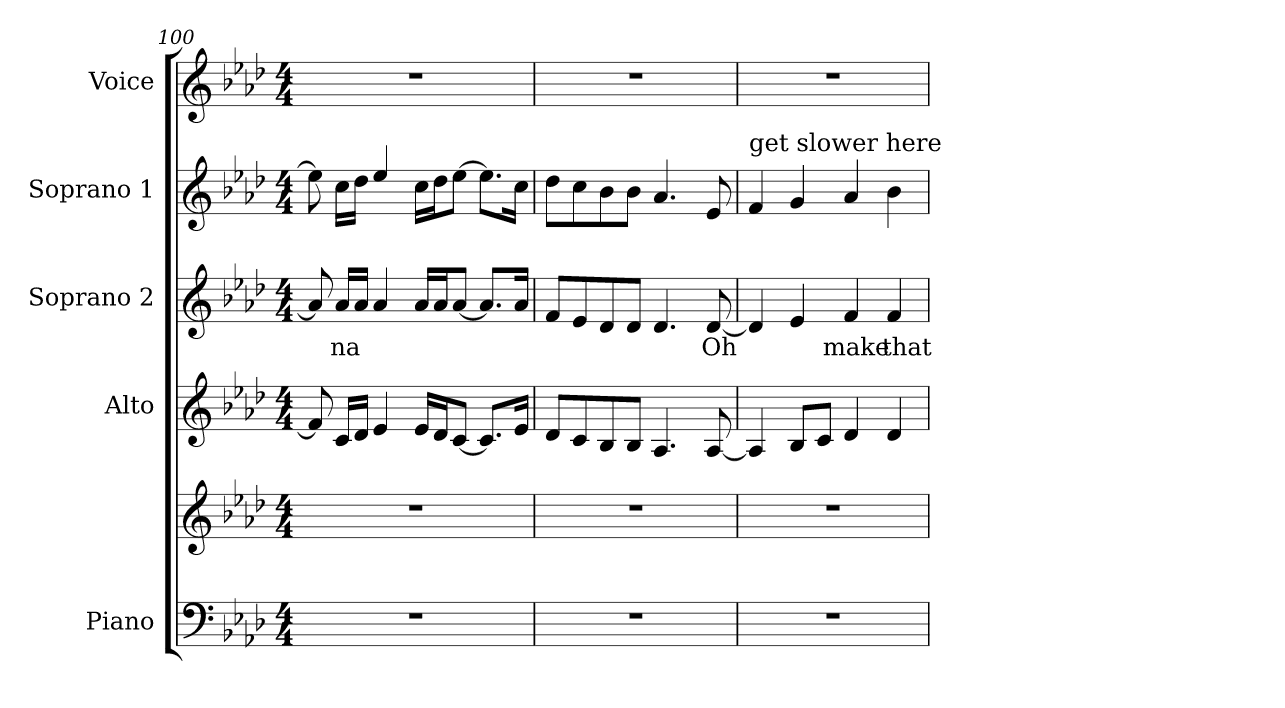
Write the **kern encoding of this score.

**kern	**kern	**kern	**kern	**text	**kern	**kern
*part5	*part5	*part4	*part3	*part3	*part2	*part1
*staff6	*staff5	*staff4	*staff3	*staff3	*staff2	*staff1
*I"Piano	*	*I"Alto	*I"Soprano 2	*	*I"Soprano 1	*I"Voice
*I'Pno.	*	*I'A.	*I'S2	*	*I'S1	*I'Vo.
*clefF4	*clefG2	*clefG2	*clefG2	*	*clefG2	*clefG2
*k[b-e-a-d-]	*k[b-e-a-d-]	*k[b-e-a-d-]	*k[b-e-a-d-]	*	*k[b-e-a-d-]	*k[b-e-a-d-]
*A-:	*A-:	*A-:	*A-:	*	*A-:	*A-:
*M4/4	*M4/4	*M4/4	*M4/4	*	*M4/4	*M4/4
=100	=100	=100	=100	=100	=100	=100
1r	1r	8fi/]	8a-i/]	.	8ee-i\]	1r
!	!	!	!	!LO:LY:b:color=#000000	!	!
.	.	16ci/LL	16a-i/LL	na	16cci\LL	.
.	.	16d-i/JJ	16a-i/JJ	.	16dd-i\JJ	.
.	.	4e-i/	4a-i/	.	4ee-i/	.
.	.	16e-i/LL	16a-i/LL	.	16cci\LL	.
.	.	16d-i/J	16a-i/J	.	16dd-i\J	.
.	.	[8ci/J	[8a-i/J	.	[8ee-i\J	.
.	.	8.ci/L]	8.a-i/L]	.	8.ee-i\L]	.
.	.	16e-i/Jk	16a-i/Jk	.	16cci\Jk	.
!!LO:PB:g=z
=101	=101	=101	=101	=101	=101	=101
1r	1r	8d-i/L	8fi/L	.	8dd-i\L	1r
.	.	8ci/	8e-i/	.	8cci\	.
.	.	8B-i/	8d-i/	.	8b-i\	.
.	.	8B-i/J	8d-i/J	.	8b-i\J	.
.	.	4.A-i/	4.d-i/	.	4.a-i/	.
!	!	!	!	!LO:LY:b:color=#000000	!	!
.	.	[8A-i/	[8d-i/	Oh	8e-i/	.
=102	=102	=102	=102	=102	=102	=102
!	!	!	!	!	!LO:TX:a:t=get slower here	!
1r	1r	4A-i/]	4d-i/]	.	4fi/	1r
.	.	8B-i/L	4e-i/	.	4gi/	.
.	.	8ci/J	.	.	.	.
!	!	!	!	!LO:LY:b:color=#000000	!	!
.	.	4d-i/	4fi/	make	4a-i/	.
!	!	!	!	!LO:LY:b:color=#000000	!	!
.	.	4d-i/	4fi/	that	4b-i\	.
=	=	=	=	=	=	=
*-	*-	*-	*-	*-	*-	*-
